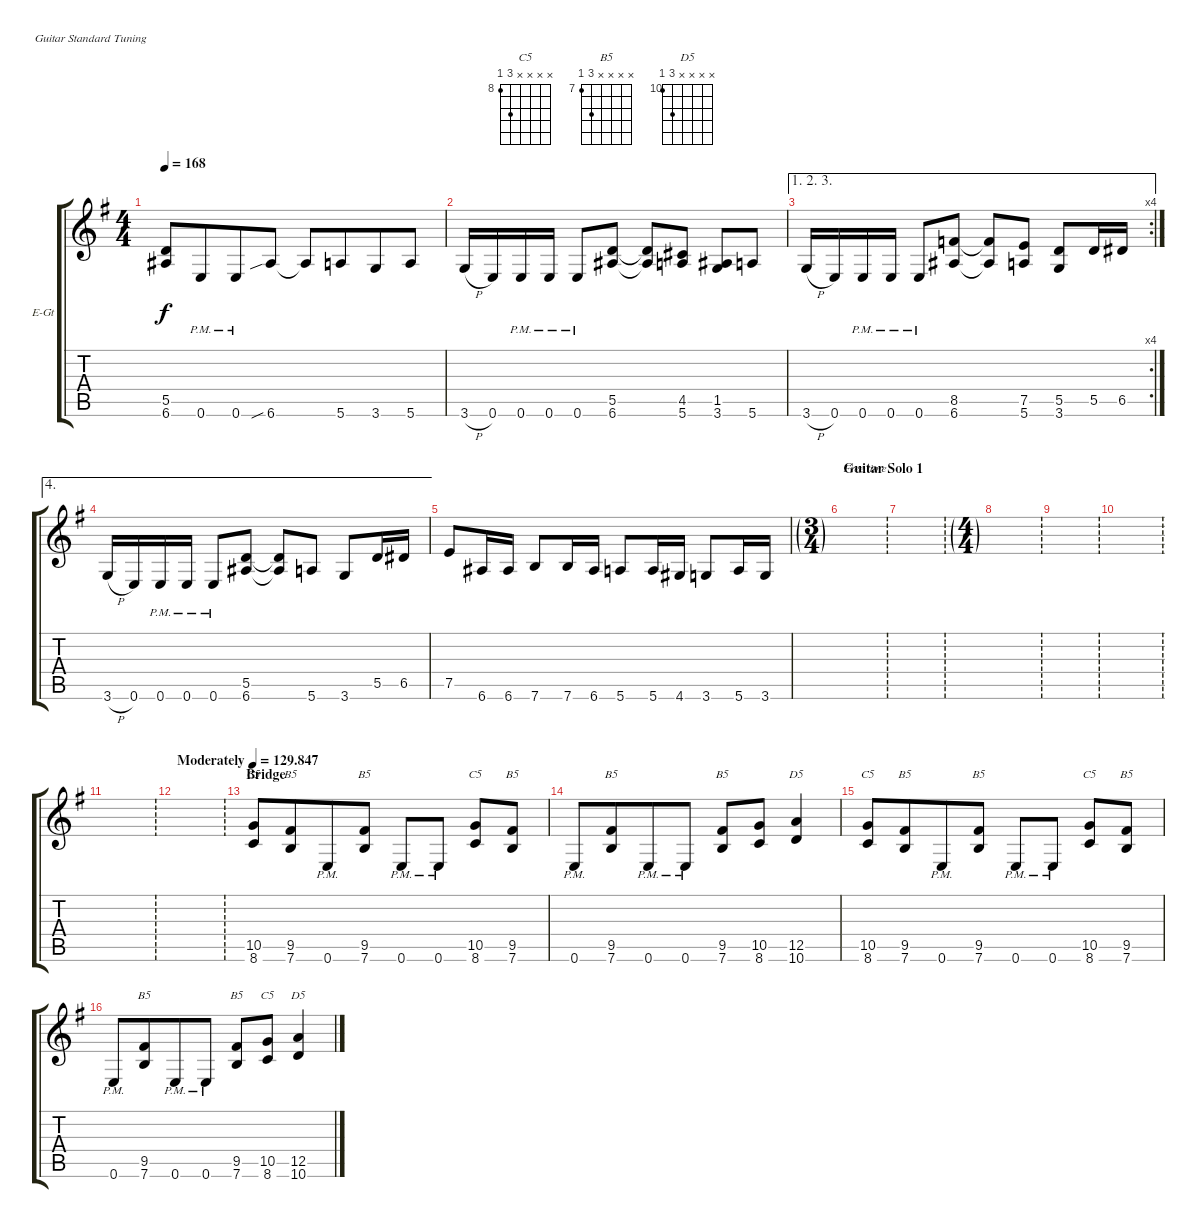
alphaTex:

\defaultSystemsLayout 4
\bracketExtendMode groupsimilarinstruments
\firstSystemTrackNameOrientation horizontal
\otherSystemsTrackNameOrientation horizontal
\track ("Dave Mustaine" "E-Gt") {instrument distortionguitar}
\staff {score tabs}
\tuning (E4 B3 G3 D3 A2 E2)
\chord ("C5" x x x x 10 8) {firstfret 8}
\chord ("B5" x x x x 9 7) {firstfret 7}
\chord ("D5" x x x x 12 10) {firstfret 10}
\ts (4 4)
\tempo 168
\clef g2
\scale
0.333333
\ks g
(6.6 5.5).8{dy f beam merge} 0.6{pm}.8{beam merge} 0.6{pm}.8 6.6{sib}.8 6.6{t}.8{beam merge} 5.6.8{beam merge} 3.6.8{beam merge} 5.6.8 |
\scale
0.333333 3.6{h}.16 0.6.16 0.6{pm}.16 0.6{pm}.16 0.6{pm}.8 (6.6 5.5).8 (6.6{t} 5.5{t}).8 (5.6 4.5).8 (3.6 1.5).8 5.6.8 |
\ae (1 2 3)
\rc 4
\scale
0.333333 3.6{h}.16 0.6.16 0.6{pm}.16 0.6{pm}.16 0.6{pm}.8 (6.6 8.5).8 (8.5{t} 6.6{t}).8 (7.5 5.6).8 (3.6 5.5).8 5.5.16 6.5.16 |
\ae 4
\scale
0.333333 3.6{h}.16 0.6.16 0.6{pm}.16 0.6{pm}.16 0.6{pm}.8 (6.6 5.5).8 (5.5{t} 6.6{t}).8 5.6.8 3.6.8 5.5.16 6.5.16 |
\scale
0.333333 7.5.8 6.6.16 6.6.16 7.6.8 7.6.16 6.6.16 5.6.8 5.6.16 4.6.16 3.6.8 5.6.16 3.6.16 |
\ts (3 4)
\beaming (8 2 2 2)
\ft
\section ("" "Guitar Solo 1")
\scale
0.333333 |
\ft
\scale
0.333333 |
\ts (4 4)
\ft
\scale
0.333333 |
\ft
\scale
0.333333 |
\ft
\scale
0.333333 |
\ft
\scale
0.333333 |
\ft
\tempo (129.847 "Moderately")
\scale
0.333333 |
\section ("" "Bridge")
\scale
0.333333 (8.6 10.5).8{ch "C5" beam merge} (9.5 7.6).8{ch "B5" beam merge} 0.6{pm}.8{beam merge} (7.6 9.5).8{ch "B5"} 0.6{pm}.8 0.6{pm}.8 (8.6 10.5).8{ch "C5"} (7.6 9.5).8{ch "B5"} |
\scale
0.333333 0.6{pm}.8{beam merge} (7.6 9.5).8{ch "B5" beam merge} 0.6{pm}.8{beam merge} 0.6{pm}.8 (7.6 9.5).8{ch "B5"} (8.6 10.5).8 (10.6 12.5).4{ch "D5"} |
\scale
0.333333 (8.6 10.5).8{ch "C5" beam merge} (9.5 7.6).8{ch "B5" beam merge} 0.6{pm}.8{beam merge} (7.6 9.5).8{ch "B5"} 0.6{pm}.8 0.6{pm}.8 (8.6 10.5).8{ch "C5"} (7.6 9.5).8{ch "B5"} |
\scale
0.333333 0.6{pm}.8{beam merge} (7.6 9.5).8{ch "B5" beam merge} 0.6{pm}.8{beam merge} 0.6{pm}.8 (7.6 9.5).8{ch "B5"} (8.6 10.5).8{ch "C5"} (10.6 12.5).4{ch "D5"}
